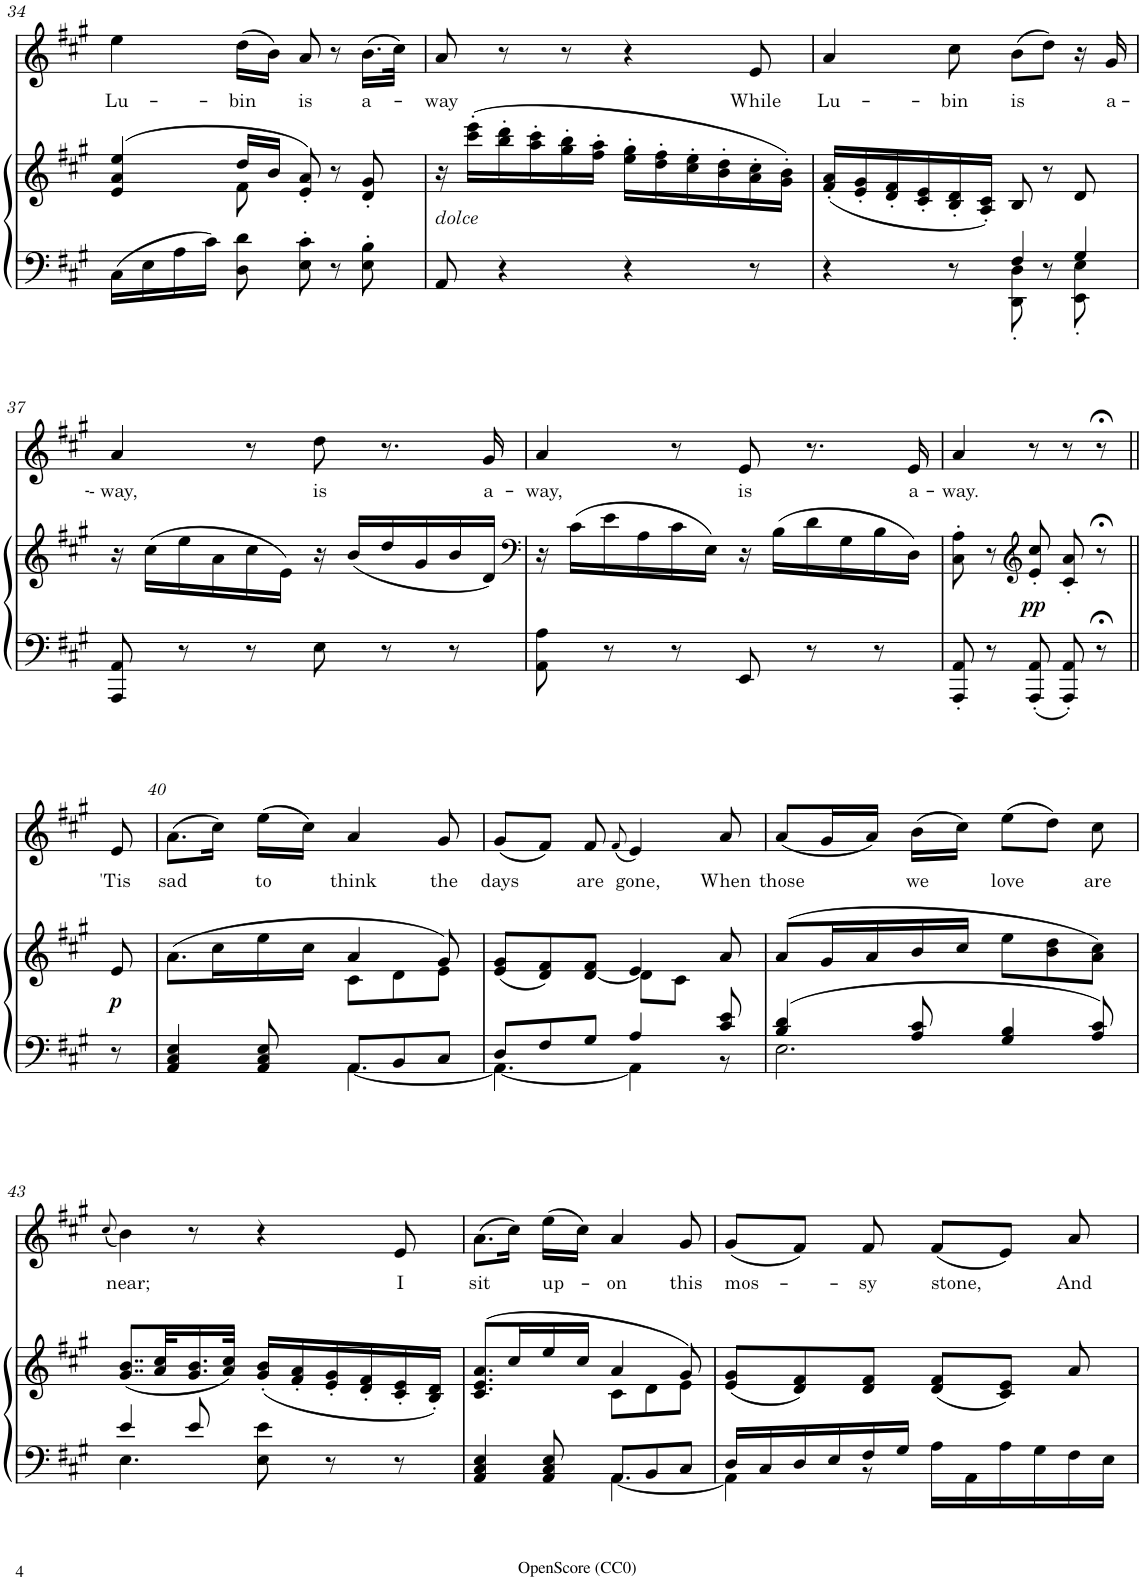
**kern	**kern	**dynam	**kern	**text
*part2	*part2	*part2	*part1	*part1
*staff3	*staff2	*staff2/3	*staff1	*staff1
*I"Piano	*	*	*I"Voice	*
*I'Pno	*	*	*	*
!!LO:PB:g=z
*clefF4	*clefG2	*	*clefG2	*
*k[f#c#g#]	*k[f#c#g#]	*	*k[f#c#g#]	*
*M6/8	*M6/8	*	*M6/8	*
=34	=34	=34	=34	=34
*	*^	*	*	*
!	!	!	!	!	!LO:LY:b
16C#\LL	(4e/ 4a/ 4ee/	4ryy	.	4ee\	Lu-
16E\	.	.	.	.	.
16A\	.	.	.	.	.
16c#\JJ	.	.	.	.	.
!	!	!	!	!	!LO:LY:b
8D\ 8d\	16dd/LL	8f#\	.	(16dd\LL	-bin
.	16b/JJ	.	.	16b\JJ)	.
!	!	!	!	!	!LO:LY:b
8E\' 8c#\'	8e/' 8a/')	4.ryy	.	8a/	is
8r	8r	.	.	8r	.
!	!	!	!	!	!LO:LY:b
8E\' 8B\'	8d/' 8g#/'	.	.	(16.b\LL	a-
.	.	.	.	32cc#\JJk)	.
*	*v	*v	*	*	*
=35	=35	=35	=35	=35
!	!LO:TX:b:i:t=dolce	!	!	!
!	!	!	!	!LO:LY:b
8AA/	16r	.	8a/	-way
.	(16ccc#\' 16eee\'LL	.	.	.
4r	16bb\' 16ddd\'	.	8r	.
.	16aa\' 16ccc#\'	.	.	.
.	16gg#\' 16bb\'	.	8r	.
.	16ff#\' 16aa\'JJ	.	.	.
4r	16ee\' 16gg#\'LL	.	4r	.
.	16dd\' 16ff#\'	.	.	.
.	16cc#\' 16ee\'	.	.	.
.	16b\' 16dd\'	.	.	.
!	!	!	!	!LO:LY:b
8r	16a\' 16cc#\'	.	8e/	While
.	16g#\' 16b\'JJ)	.	.	.
=36	=36	=36	=36	=36
*^	*	*	*	*
!	!	!	!	!	!LO:LY:b
4r	4.ryy	(16f#/' 16a/'LL	.	4a/	Lu-
.	.	16e/' 16g#/'	.	.	.
.	.	16d/' 16f#/'	.	.	.
.	.	16c#/' 16e/'	.	.	.
!	!	!	!	!	!LO:LY:b
8r	.	16B/' 16d/'	.	8cc#\	-bin
.	.	16A/' 16c#/'JJ)	.	.	.
!	!	!	!	!	!LO:LY:b
8F#/	8DD\' 8D\'	8B/	.	(8b\L	is
8r	8ryy	8r	.	8dd\J)	.
8G#/	8EE\' 8E\'	8d/	.	16r	.
!	!	!	!	!	!LO:LY:b
.	.	.	.	16g#/	a-
*v	*v	*	*	*	*
!!LO:LB:g=z
=37	=37	=37	=37	=37
!	!	!	!	!LO:LY:b
8AAA/ 8AA/	16r	.	4a/	-- way,
.	(16cc#\LL	.	.	.
8r	16ee\	.	.	.
.	16a\	.	.	.
8r	16cc#\	.	8r	.
.	16e\JJ)	.	.	.
!	!	!	!	!LO:LY:b
8E\	16r	.	8dd\	is
.	(16b/LL	.	.	.
8r	16dd/	.	8.r	.
.	16g#/	.	.	.
8r	16b/	.	.	.
!	!	!	!	!LO:LY:b
.	16d/JJ)	.	16g#/	a-
=38	=38	=38	=38	=38
*	*clefF4	*	*	*
!	!	!	!	!LO:LY:b
8AA\ 8A\	16r	.	4a/	-way,
.	(16c#\LL	.	.	.
8r	16e\	.	.	.
.	16A\	.	.	.
8r	16c#\	.	8r	.
.	16E\JJ)	.	.	.
!	!	!	!	!LO:LY:b
8EE/	16r	.	8e/	is
.	(16B\LL	.	.	.
8r	16d\	.	8.r	.
.	16G#\	.	.	.
8r	16B\	.	.	.
!	!	!	!	!LO:LY:b
.	16D\JJ)	.	16e/	a-
=39	=39	=39	=39	=39
!	!	!	!	!LO:LY:b
8AAA/' 8AA/'	8C#\' 8A\'	.	4a/	-way.
8r	8r	.	.	.
*	*clefG2	*	*	*
!	!	!LO:DY:b	!	!
8AAA/' 8AA/'	8e/' 8cc#/'	pp	8r	.
8AAA/' 8AA/'	8c#/' 8a/'	.	8r	.
8r;<	8r;<	.	8r;<	.
!!LO:LB:g=z
=39X2||	=39X2||	=39X2||	=39X2||	=39X2||
!	!	!LO:DY:b	!	!LO:LY:b
8r	8e/	p	8e/	'Tis
=40	=40	=40	=40	=40
*^	*^	*	*	*
!	!	!	!	!	!	!LO:LY:b
4AA/ 4C#/ 4E/	4.ryy	(8.a\L	4.ryy	.	(8.a\L	sad
.	.	16cc#\L	.	.	16cc#\Jk)	.
!	!	!	!	!	!	!LO:LY:b
8AA/ 8C#/ 8E/	.	16ee\	.	.	(16ee\LL	to
.	.	16cc#\JJ	.	.	16cc#\JJ)	.
!LO:N:head=solid	!	!	!	!	!	!LO:LY:b
[<8AA/L	4.AA\	4a/	8c#\L	.	4a/	think
8BB/	.	.	8d\	.	.	.
!	!	!	!	!	!	!LO:LY:b
8C#/J	.	8g#/)	8e\J	.	8g#/	the
=41	=41	=41	=41	=41	=41	=41
!	!	!	!	!	!	!LO:LY:b
8D/L	4.AA\_	(8e/ 8g#/L	4.ryy	.	(8g#/L	days
8F#/	.	8d/ 8f#/)	.	.	8f#/J)	.
!	!	!	!	!	!	!LO:LY:b
8G#/J	.	[<8d/ 8f#/J	.	.	8f#/	are
.	.	.	.	.	(8qf#/	.
!	!	!	!	!	!	!LO:LY:b
4A/	4AA\]	4e/	8d\L]	.	4e/)	gone,
.	.	.	8c#\J	.	.	.
!	!	!	!	!	!	!LO:LY:b
8c#/ 8e/	8r	8a/	8ryy	.	8a/	When
=42	=42	=42	=42	=42	=42	=42
!	!	!	!	!	!	!LO:LY:b
*	*	*v	*v	*	*	*
4B/ 4d/	2.E\	(8a/L	.	(8a/L	those
.	.	16g#/L	.	16g#/L	.
.	.	16a/	.	16a/JJ)	.
!	!	!	!	!	!LO:LY:b
8A/ 8c#/	.	16b/	.	(16b\LL	we
.	.	16cc#/JJ	.	16cc#\JJ)	.
!	!	!	!	!	!LO:LY:b
4G#/ 4B/	.	8ee\L	.	(8ee\L	love
.	.	8b\ 8dd\	.	8dd\J)	.
!	!	!	!	!	!LO:LY:b
8A/ 8c#/	.	8a\ 8cc#\J)	.	8cc#\	are
!!LO:LB:g=z
=43	=43	=43	=43	=43	=43
.	.	.	.	(8qcc#/	.
!	!	!	!	!	!LO:LY:b
4e/	4.E\	(8..g#/ 8..b/L	.	4b\)	near;
.	.	32a/ 32cc#/KL	.	.	.
8e/	.	16.g#/ 16.b/	.	8r	.
.	.	32a/ 32cc#/JJk)	.	.	.
8E\ 8e\	4ryy	(16g#/' 16b/'LL	.	4r	.
.	.	16f#/' 16a/'	.	.	.
8r	.	16e/' 16g#/'	.	.	.
.	.	16d/' 16f#/'	.	.	.
!	!	!	!	!	!LO:LY:b
8r	8ryy	16c#/' 16e/'	.	8e/	I
.	.	16B/' 16d/'JJ)	.	.	.
=44	=44	=44	=44	=44	=44
*	*	*^	*	*	*
!	!	!	!	!	!	!LO:LY:b
4AA/ 4C#/ 4E/	4.ryy	(8.c#/ 8.e/ 8.a/L	4.ryy	.	(8.a\L	sit
.	.	16cc#/L	.	.	16cc#\Jk)	.
!	!	!	!	!	!	!LO:LY:b
8AA/ 8C#/ 8E/	.	16ee/	.	.	(16ee\LL	up-
.	.	16cc#/JJ	.	.	16cc#\JJ)	.
!LO:N:head=solid	!	!	!	!	!	!LO:LY:b
[<8AA/L	4.AA\	4a/	8c#\L	.	4a/	-on
8BB/	.	.	8d\	.	.	.
!	!	!	!	!	!	!LO:LY:b
8C#/J	.	8g#/)	8e\J	.	8g#/	this
=45	=45	=45	=45	=45	=45	=45
!	!	!	!	!	!	!LO:LY:b
*	*	*v	*v	*	*	*
16D/LL	4AA\]	(8e/ 8g#/L	.	(8g#/L	mos-
16C#/	.	.	.	.	.
16D/	.	8d/ 8f#/)	.	8f#/J)	.
16E/	.	.	.	.	.
!	!	!	!	!	!LO:LY:b
16F#/	8r	8d/ 8f#/J	.	8f#/	-sy
16G#/JJ	.	.	.	.	.
!	!	!	!	!	!LO:LY:b
16A\LL	4.ryy	(8d/ 8f#/L	.	(8f#/L	stone,
16AA\	.	.	.	.	.
16A\	.	8c#/ 8e/J)	.	8e/J)	.
16G#\	.	.	.	.	.
!	!	!	!	!	!LO:LY:b
16F#\	.	8a/	.	8a/	And
16E\JJ	.	.	.	.	.
*v	*v	*	*	*	*
=	=	=	=	=
*-	*-	*-	*-	*-
